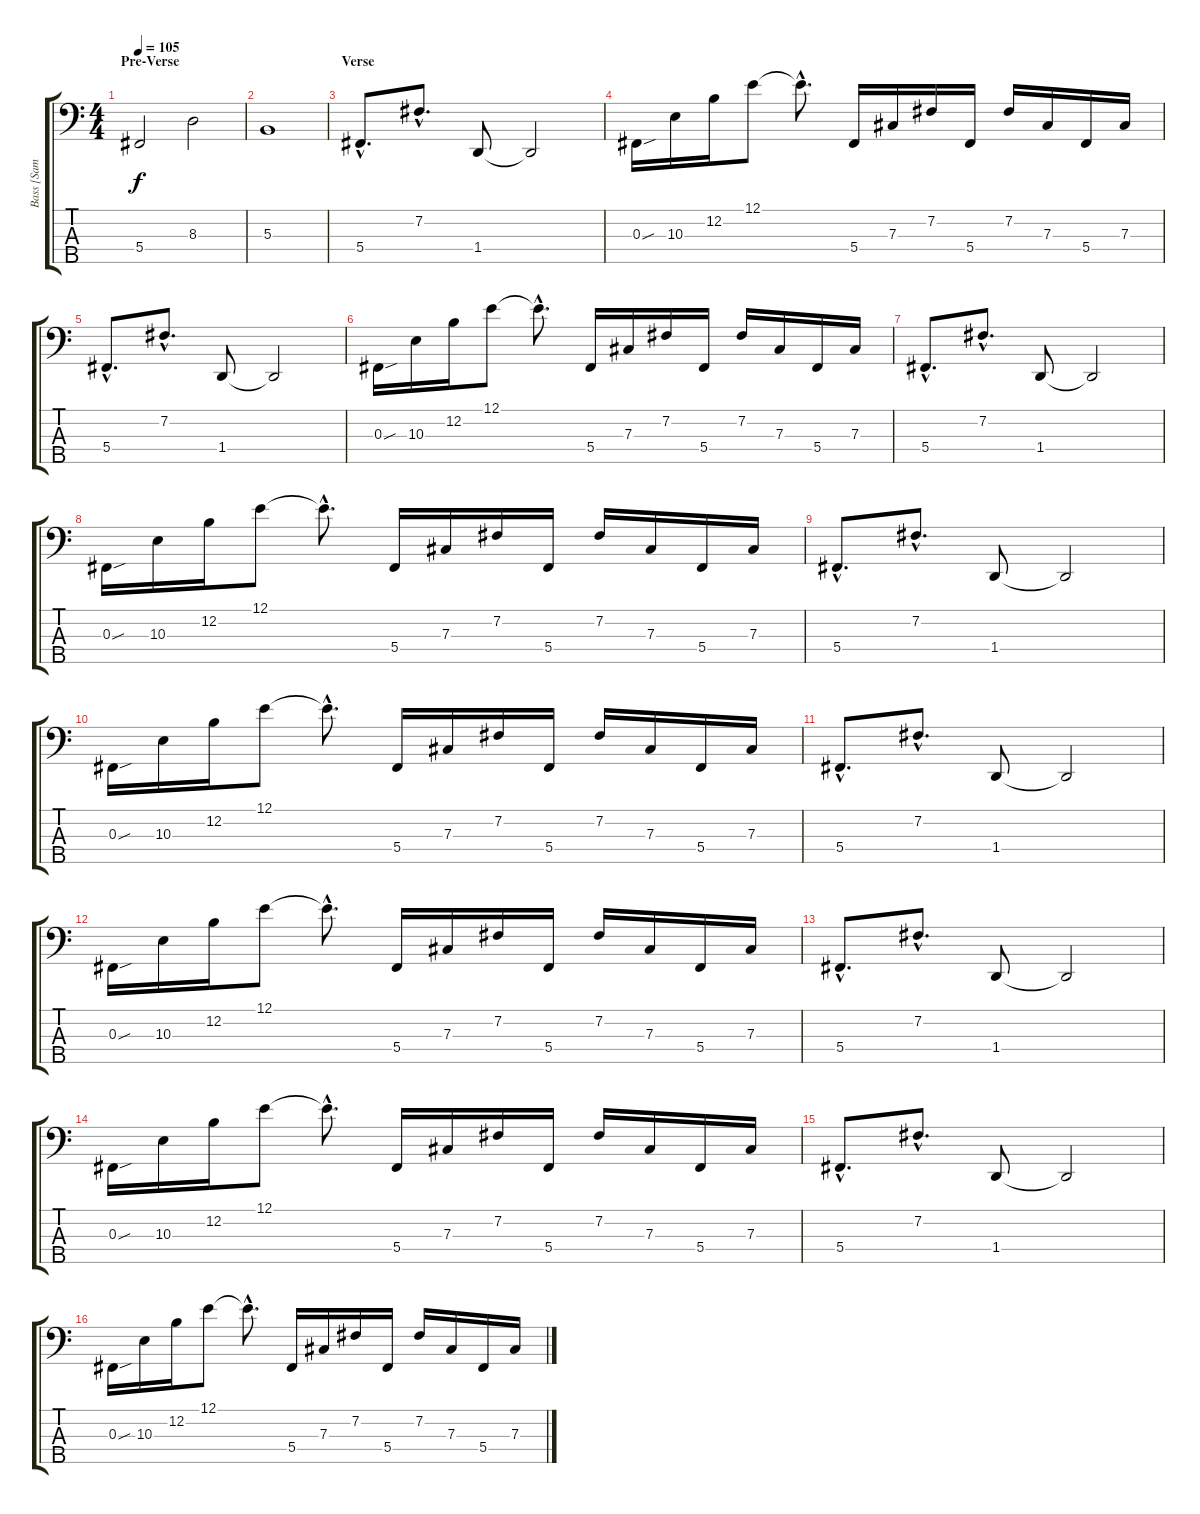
\track ("Bass [Sam Rivers]" "Bass [Sam ") {instrument electricbassfinger}
\staff {score tabs}
\tuning (E2 B1 Gb1 Db1 Ab0) {hide}
\ts (4 4)
\section ("" "Pre-Verse")
\tempo 105
\clef f4
\ks c
5.4.2{dy f} 8.3.2 |
5.3.1 |
\section ("" "Verse")
5.4{hac}.8{d} 7.2{hac}.8{d} 1.4.8 1.4{t}.2 |
0.3{sou}.16 10.3.16 12.2.16 12.1.8 12.1{hac t}.8{d} 5.4.16 7.3.16 7.2.16 5.4.16 7.2.16 7.3.16 5.4.16 7.3.16 |
5.4{hac}.8{d} 7.2{hac}.8{d} 1.4.8 1.4{t}.2 |
0.3{sou}.16 10.3.16 12.2.16 12.1.8 12.1{hac t}.8{d} 5.4.16 7.3.16 7.2.16 5.4.16 7.2.16 7.3.16 5.4.16 7.3.16 |
5.4{hac}.8{d} 7.2{hac}.8{d} 1.4.8 1.4{t}.2 |
0.3{sou}.16 10.3.16 12.2.16 12.1.8 12.1{hac t}.8{d} 5.4.16 7.3.16 7.2.16 5.4.16 7.2.16 7.3.16 5.4.16 7.3.16 |
5.4{hac}.8{d} 7.2{hac}.8{d} 1.4.8 1.4{t}.2 |
0.3{sou}.16 10.3.16 12.2.16 12.1.8 12.1{hac t}.8{d} 5.4.16 7.3.16 7.2.16 5.4.16 7.2.16 7.3.16 5.4.16 7.3.16 |
5.4{hac}.8{d} 7.2{hac}.8{d} 1.4.8 1.4{t}.2 |
0.3{sou}.16 10.3.16 12.2.16 12.1.8 12.1{hac t}.8{d} 5.4.16 7.3.16 7.2.16 5.4.16 7.2.16 7.3.16 5.4.16 7.3.16 |
5.4{hac}.8{d} 7.2{hac}.8{d} 1.4.8 1.4{t}.2 |
0.3{sou}.16 10.3.16 12.2.16 12.1.8 12.1{hac t}.8{d} 5.4.16 7.3.16 7.2.16 5.4.16 7.2.16 7.3.16 5.4.16 7.3.16 |
5.4{hac}.8{d} 7.2{hac}.8{d} 1.4.8 1.4{t}.2 |
0.3{sou}.16 10.3.16 12.2.16 12.1.8 12.1{hac t}.8{d} 5.4.16 7.3.16 7.2.16 5.4.16 7.2.16 7.3.16 5.4.16 7.3.16
